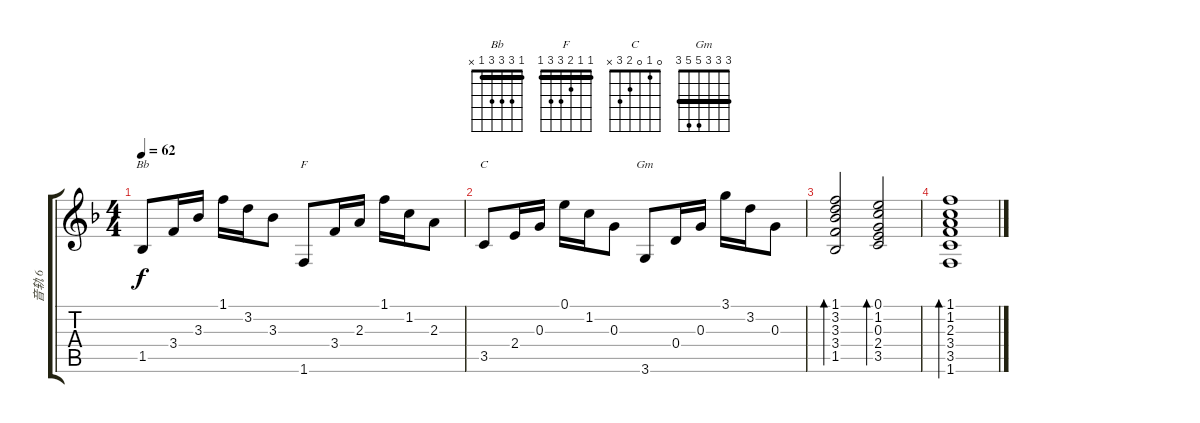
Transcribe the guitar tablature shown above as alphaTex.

\track ("音轨 6" "音轨 6") {instrument acousticguitarsteel}
\staff {score tabs}
\tuning (E4 B3 G3 D3 A2 E2) {hide}
\chord ("Bb" 1 3 3 3 1 x) {barre 1}
\chord ("F" 1 1 2 3 3 1) {barre 1}
\chord ("C" 0 1 0 2 3 x)
\chord ("Gm" 3 3 3 5 5 3) {barre 3}
\ts (4 4)
\tempo 62
\clef g2
\ks f
1.5.8{ch "Bb" dy f} 3.4.16 3.3.16 1.1.16 3.2.16 3.3.8 1.6.8{ch "F"} 3.4.16 2.3.16 1.1.16 1.2.16 2.3.8 |
3.5.8{ch "C"} 2.4.16 0.3.16 0.1.16 1.2.16 0.3.8 3.6.8{ch "Gm"} 0.4.16 0.3.16 3.1.16 3.2.16 0.3.8 |
(1.1 3.2 3.3 3.4 1.5).2{bd 240} (0.1 1.2 0.3 2.4 3.5).2{bd 240} |
(1.1 1.2 2.3 3.4 3.5 1.6).1{bd 240}
